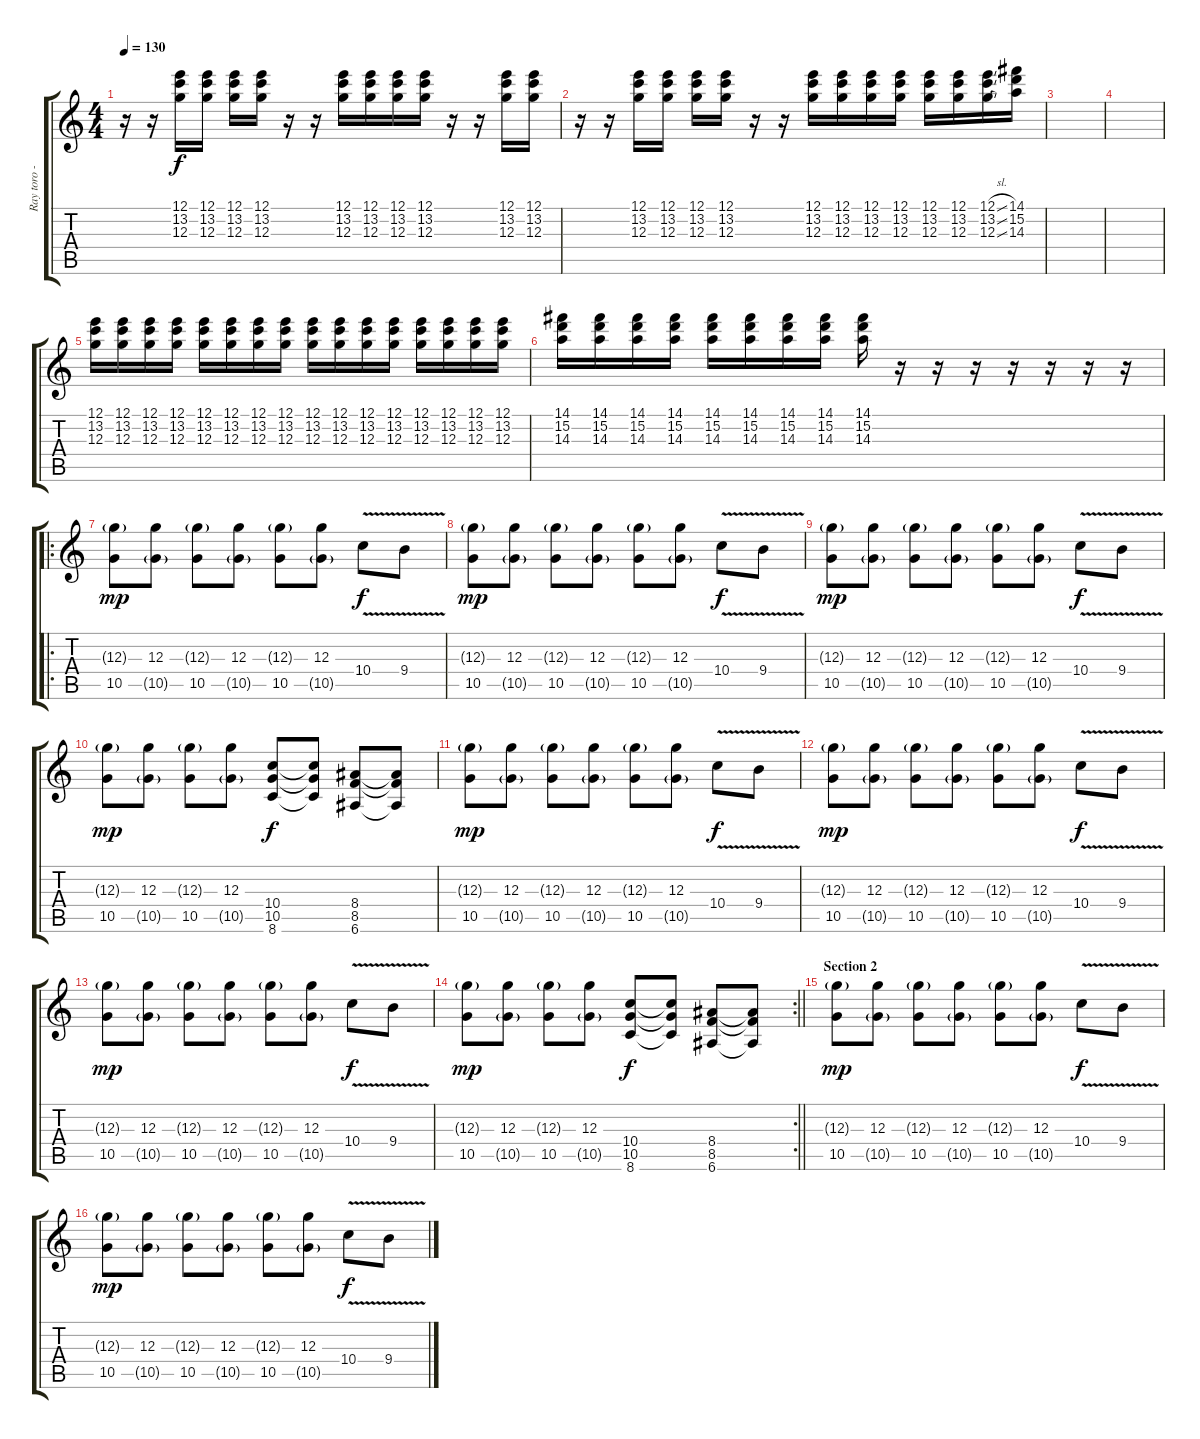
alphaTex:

\track ("Ray toro - Guitar 1" "Ray toro -") {instrument distortionguitar}
\staff {score tabs}
\tuning (E4 B3 G3 D3 A2 E2) {hide}
\ts (4 4)
\tempo 130
\clef g2
\ks c
r.16{dy f} r.16 (12.1 13.2 12.3).16 (12.1 13.2 12.3).16 (12.1 13.2 12.3).16 (12.1 13.2 12.3).16 r.16 r.16 (12.1 13.2 12.3).16 (12.1 13.2 12.3).16 (12.1 13.2 12.3).16 (12.1 13.2 12.3).16 r.16 r.16 (12.1 13.2 12.3).16 (12.1 13.2 12.3).16 |
r.16 r.16 (12.1 13.2 12.3).16 (12.1 13.2 12.3).16 (12.1 13.2 12.3).16 (12.1 13.2 12.3).16 r.16 r.16 (12.1 13.2 12.3).16 (12.1 13.2 12.3).16 (12.1 13.2 12.3).16 (12.1 13.2 12.3).16 (12.1 13.2 12.3).16 (12.1 13.2 12.3).16 (12.1{sl} 13.2{sl} 12.3{sl}).16 (14.1 15.2 14.3).16 |
|
|
(12.1 13.2 12.3).16 (12.1 13.2 12.3).16 (12.1 13.2 12.3).16 (12.1 13.2 12.3).16 (12.1 13.2 12.3).16 (12.1 13.2 12.3).16 (12.1 13.2 12.3).16 (12.1 13.2 12.3).16 (12.1 13.2 12.3).16 (12.1 13.2 12.3).16 (12.1 13.2 12.3).16 (12.1 13.2 12.3).16 (12.1 13.2 12.3).16 (12.1 13.2 12.3).16 (12.1 13.2 12.3).16 (12.1 13.2 12.3).16 |
(14.1 15.2 14.3).16 (14.1 15.2 14.3).16 (14.1 15.2 14.3).16 (14.1 15.2 14.3).16 (14.1 15.2 14.3).16 (14.1 15.2 14.3).16 (14.1 15.2 14.3).16 (14.1 15.2 14.3).16 (14.1 15.2 14.3).16 r.16 r.16 r.16 r.16 r.16 r.16 r.16 |
\ro
(12.3{g} 10.5).8{dy mp} (12.3 10.5{g}).8 (12.3{g} 10.5).8 (12.3 10.5{g}).8 (12.3{g} 10.5).8 (12.3 10.5{g}).8 10.4{v}.8{dy f} 9.4{v}.8 |
(12.3{g} 10.5).8{dy mp} (12.3 10.5{g}).8 (12.3{g} 10.5).8 (12.3 10.5{g}).8 (12.3{g} 10.5).8 (12.3 10.5{g}).8 10.4{v}.8{dy f} 9.4{v}.8 |
(12.3{g} 10.5).8{dy mp} (12.3 10.5{g}).8 (12.3{g} 10.5).8 (12.3 10.5{g}).8 (12.3{g} 10.5).8 (12.3 10.5{g}).8 10.4{v}.8{dy f} 9.4{v}.8 |
(12.3{g} 10.5).8{dy mp} (12.3 10.5{g}).8 (12.3{g} 10.5).8 (12.3 10.5{g}).8 (10.4 10.5 8.6).8{dy f} (10.4{t} 10.5{t} 8.6{t}).8 (8.4 8.5 6.6).8 (8.4{t} 8.5{t} 6.6{t}).8 |
(12.3{g} 10.5).8{dy mp} (12.3 10.5{g}).8 (12.3{g} 10.5).8 (12.3 10.5{g}).8 (12.3{g} 10.5).8 (12.3 10.5{g}).8 10.4{v}.8{dy f} 9.4{v}.8 |
(12.3{g} 10.5).8{dy mp} (12.3 10.5{g}).8 (12.3{g} 10.5).8 (12.3 10.5{g}).8 (12.3{g} 10.5).8 (12.3 10.5{g}).8 10.4{v}.8{dy f} 9.4{v}.8 |
(12.3{g} 10.5).8{dy mp} (12.3 10.5{g}).8 (12.3{g} 10.5).8 (12.3 10.5{g}).8 (12.3{g} 10.5).8 (12.3 10.5{g}).8 10.4{v}.8{dy f} 9.4{v}.8 |
\rc 2
\barLineRight lightlight
(12.3{g} 10.5).8{dy mp} (12.3 10.5{g}).8 (12.3{g} 10.5).8 (12.3 10.5{g}).8 (10.4 10.5 8.6).8{dy f} (10.4{t} 10.5{t} 8.6{t}).8 (8.4 8.5 6.6).8 (8.4{t} 8.5{t} 6.6{t}).8 |
\section ("" "Section 2")
(12.3{g} 10.5).8{dy mp} (12.3 10.5{g}).8 (12.3{g} 10.5).8 (12.3 10.5{g}).8 (12.3{g} 10.5).8 (12.3 10.5{g}).8 10.4{v}.8{dy f} 9.4{v}.8 |
(12.3{g} 10.5).8{dy mp} (12.3 10.5{g}).8 (12.3{g} 10.5).8 (12.3 10.5{g}).8 (12.3{g} 10.5).8 (12.3 10.5{g}).8 10.4{v}.8{dy f} 9.4{v}.8
